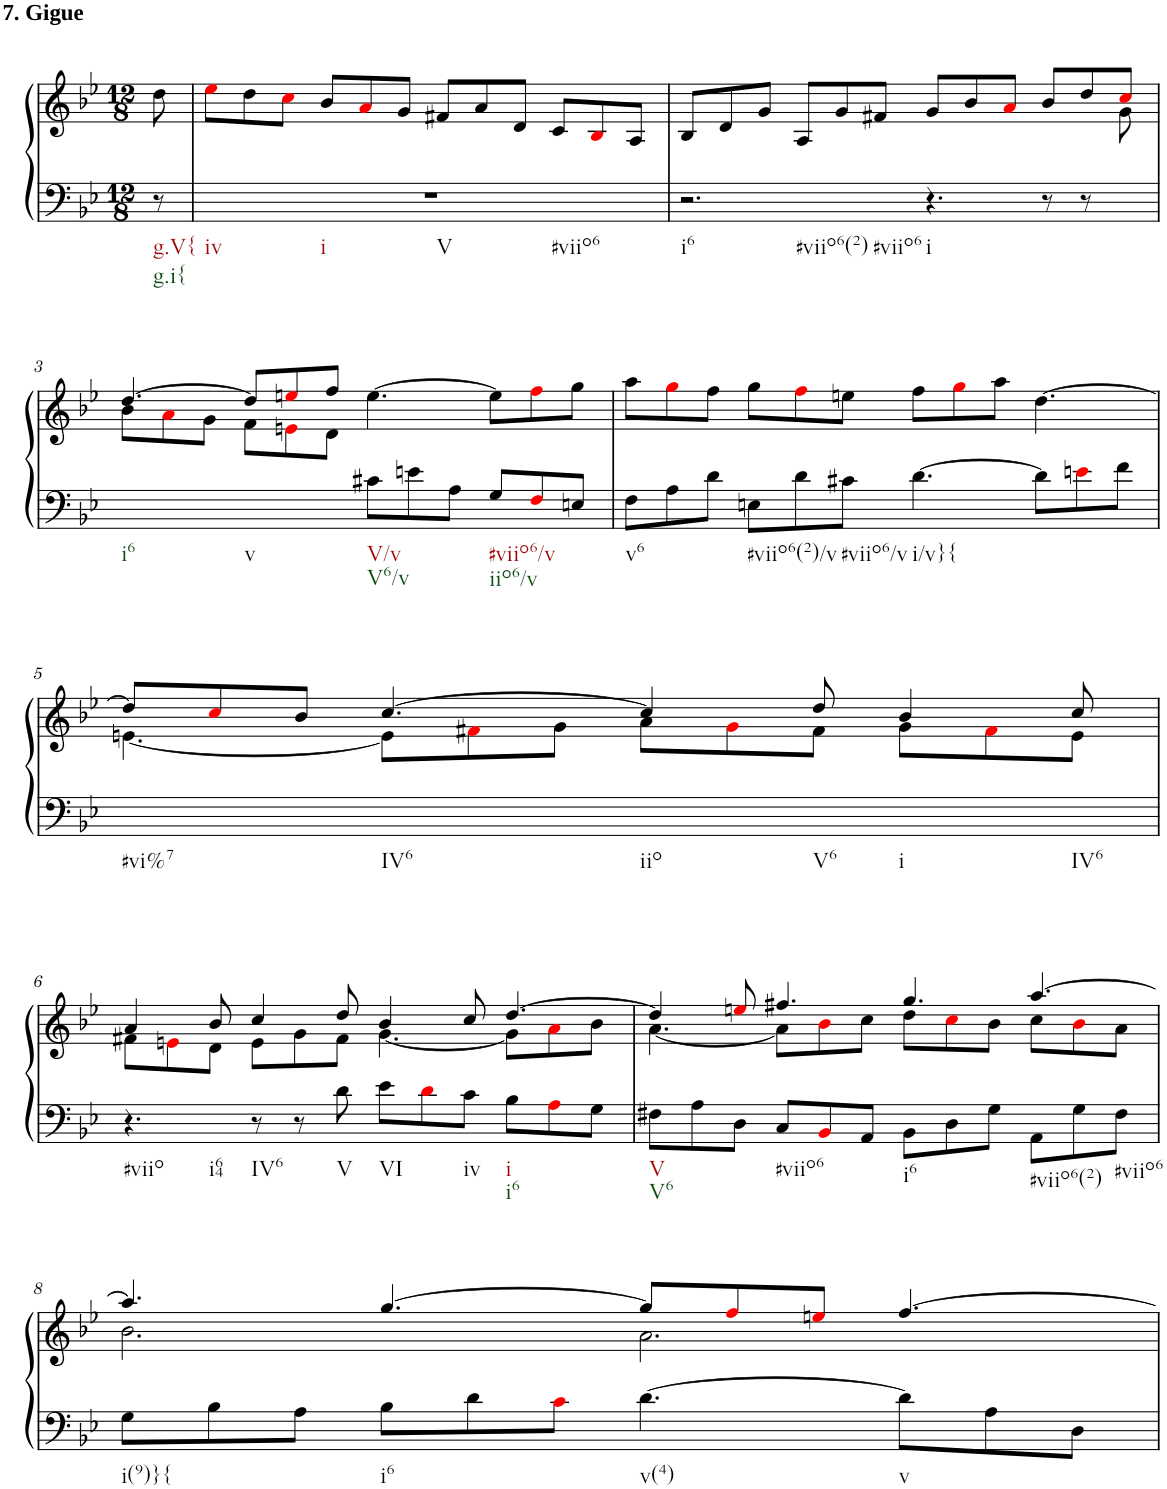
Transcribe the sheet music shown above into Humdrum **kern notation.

**kern	**kern
*part1	*part1
*staff2	*staff1
*I"unbenannt1	*
*clefF4	*clefG2
*k[b-e-]	*k[b-e-]
*M12/8	*M12/8
=	=
!	!LO:TX:a:B:t=7. Gigue
!LO:TX:b:t=g.V{	!
!LO:TX:b:t=g.i{	!
8r	8dd\
=1	=1
!LO:TX:b:t=iv	!
!LO:TX:b:t=i	!
!LO:TX:b:t=V	!
!LO:TX:b:t=#viio6	!
1.r	8ee-i\L
.	8dd\
.	8cci\J
.	8b-/L
.	8ai/
.	8g/J
.	8f#X/L
.	8a/
.	8d/J
.	8c/L
.	8B-i/
.	8A/J
=2	=2
*	*^
!LO:TX:b:t=i6	!	!
!LO:TX:b:t=#viio6(2)	!	!
!LO:TX:b:t=#viio6	!	!
2.r	8B-/L	4.ryy
.	8d/	.
.	8g/J	.
*	*v	*v
.	8A/L
.	8g/
.	8f#X/J
!LO:TX:b:t=i	!
4.r	8g/L
.	8b-/
.	8ai/J
8r	8b-/L
8r	8dd/
*	*^
8ryy	8cci/J	8g\
!!LO:LB:g=z	!!
=3	=3	=3
!LO:TX:b:t=i6	!	!
!LO:TX:b:t=v	!	!
2ryy	[4.dd/	8b-\L
.	.	8ai\
.	.	8g\J
.	8dd/L]	8f\L
4ryy	8eeni/	8eni\
.	8ff/J	8d\J
!LO:TX:b:t=V/v	!	!
!LO:TX:b:t=V6/v	!	!
8c#X\L	[4.ee\	2.ryy
8en\	.	.
8A\J	.	.
!LO:TX:b:t=#viio6/v	!	!
!LO:TX:b:t=iio6/v	!	!
8G/L	8ee\L]	.
8Fi/	8ffi\	.
8En/J	8gg\J	.
*	*v	*v
=4	=4
!LO:TX:b:t=v6	!
8F\L	8aa\L
8A\	8ggi\
8d\J	8ff\J
!LO:TX:b:t=#viio6(2)/v	!
8En\L	8gg\L
8d\	8ffi\
!LO:TX:b:t=#viio6/v	!
8c#X\J	8een\J
!LO:TX:b:t=i/v}{	!
[4.d\	8ff\L
.	8ggi\
.	8aa\J
8d\L]	[4.dd\
8eni\	.
8f\J	.
!!LO:LB:g=z
=5	=5
*	*^
!LO:TX:b:t=#vi%7	!	!
!LO:TX:b:t=IV6	!	!
!LO:TX:b:t=iio	!	!
!LO:TX:b:t=V6	!	!
!LO:TX:b:t=i	!	!
!LO:TX:b:t=IV6	!	!
1.ryy	8dd/L]	[4.en\
.	8cci/	.
.	8b-/J	.
.	[4.cc/	8e\L]
.	.	8f#Xi\
.	.	8g\J
.	4cc/]	8a\L
.	.	8gi\
.	8dd/	8f#\J
.	4b-/	8g\L
.	.	8f#i\
.	8cc/	8e\J
!!LO:LB:g=z	!!
=6	=6	=6
!LO:TX:b:t=#viio	!	!
!LO:TX:b:t=i64	!	!
4.r	4a/	8f#X\L
.	.	8eni\
.	8b-/	8d\J
!LO:TX:b:t=IV6	!	!
8r	4cc/	8e\L
8r	.	8g\
!LO:TX:b:t=V	!	!
8d\	8dd/	8f#\J
!LO:TX:b:t=VI	!	!
8e-\L	4b-/	[4.g\
8di\	.	.
!LO:TX:b:t=iv	!	!
8c\J	8cc/	.
!LO:TX:b:t=i	!	!
!LO:TX:b:t=i6	!	!
8B-\L	[4.dd/	8g\L]
8Ai\	.	8ai\
8G\J	.	8b-\J
=7	=7	=7
!LO:TX:b:t=V	!	!
!LO:TX:b:t=V6	!	!
8F#X\L	4dd/]	[4.a\
8A\	.	.
8D\J	8eeni/	.
!LO:TX:b:t=#viio6	!	!
8C/L	4.ff#X/	8a\L]
8BB-i/	.	8b-i\
8AA/J	.	8cc\J
!LO:TX:b:t=i6	!	!
8BB-\L	4.gg/	8dd\L
8D\	.	8cci\
8G\J	.	8b-\J
!LO:TX:b:t=#viio6(2)	!	!
8AA\L	[4.aa/	8cc\L
8G\	.	8b-i\
!LO:TX:b:t=#viio6	!	!
8F#\J	.	8a\J
!!LO:LB:g=z	!!
=8	=8	=8
!LO:TX:b:t=i(9)}{	!	!
8G\L	4.aa/]	2.b-\
8B-\	.	.
8A\J	.	.
!LO:TX:b:t=i6	!	!
8B-\L	[4.gg/	.
8d\	.	.
8ci\J	.	.
!LO:TX:b:t=v(4)	!	!
[4.d\	8gg/L]	2.a\
.	8ffi/	.
.	8eeni/J	.
!LO:TX:b:t=v	!	!
8d\L]	[4.ff/	.
8A\	.	.
8D\J	.	.
*	*v	*v
=	=
*-	*-
